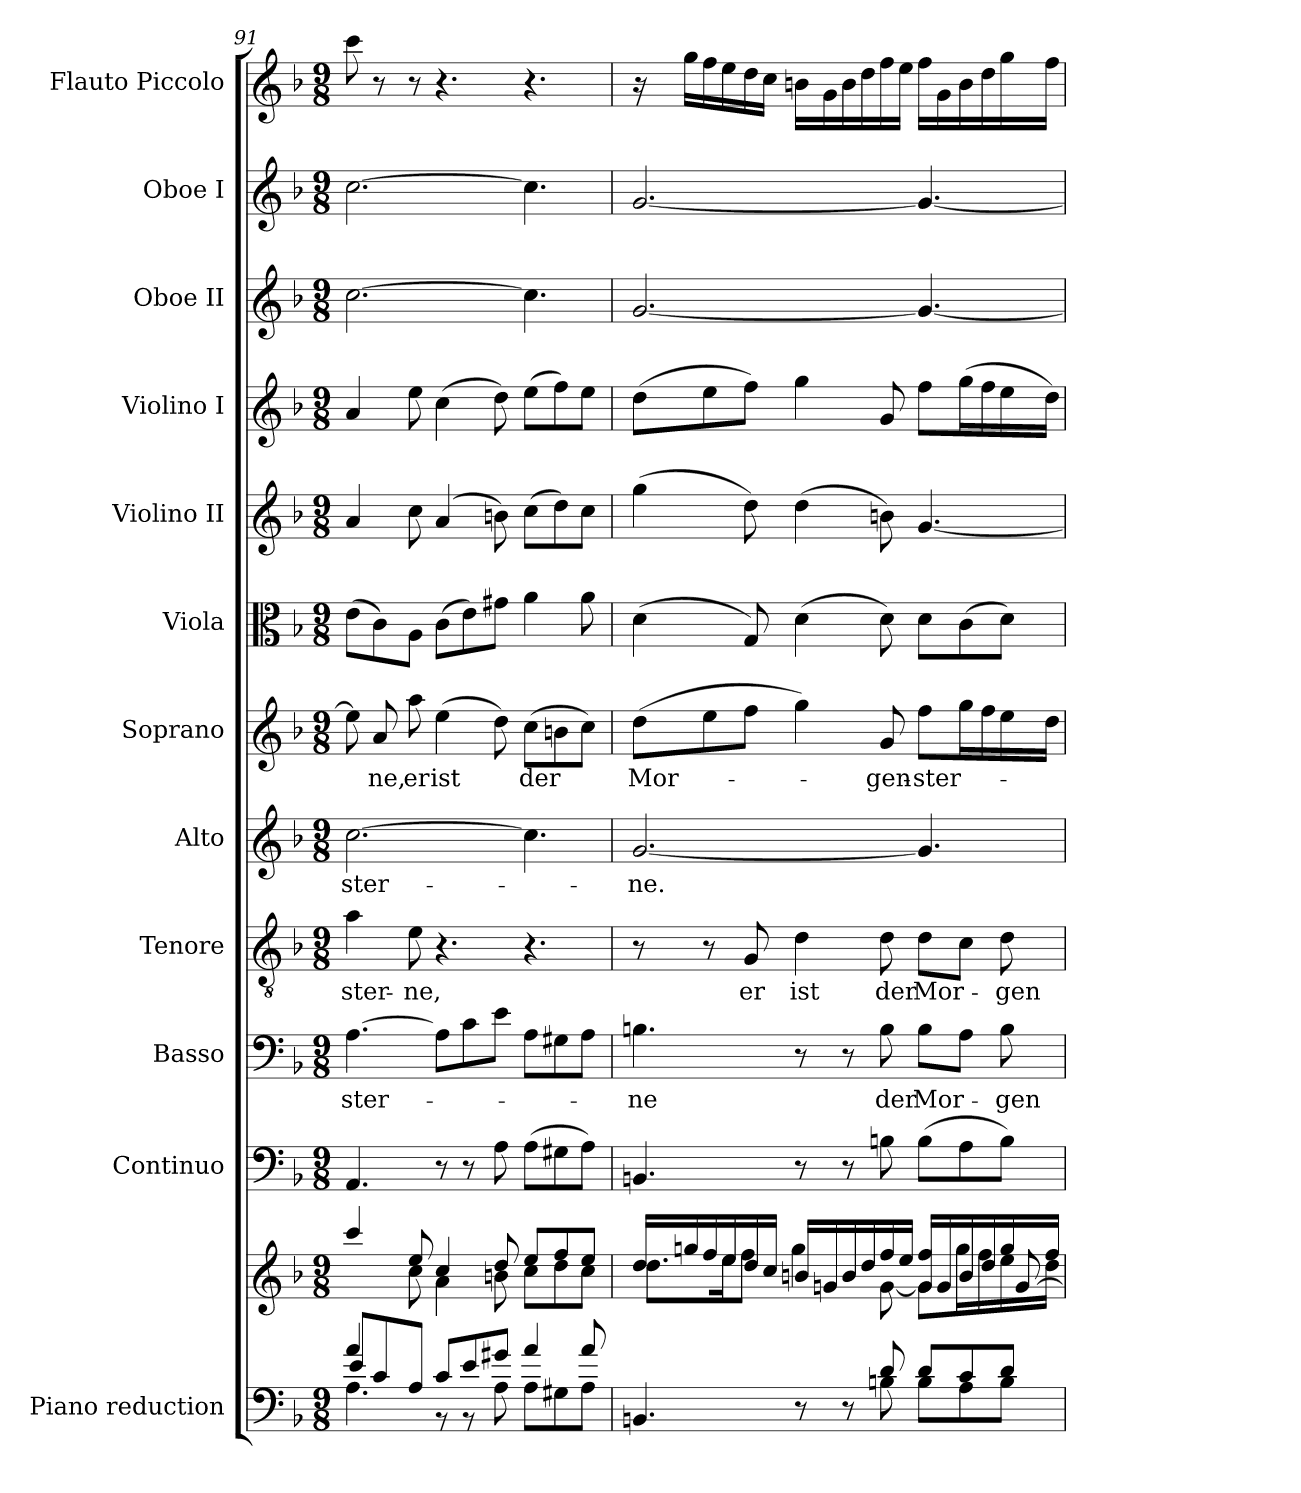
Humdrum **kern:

**kern	**kern	**kern	**kern	**text	**kern	**text	**kern	**text	**kern	**text	**kern	**kern	**kern	**kern	**kern	**kern
*part12	*part12	*part11	*part10	*part10	*part9	*part9	*part8	*part8	*part7	*part7	*part6	*part5	*part4	*part3	*part2	*part1
*staff13	*staff12	*staff11	*staff10	*staff10	*staff9	*staff9	*staff8	*staff8	*staff7	*staff7	*staff6	*staff5	*staff4	*staff3	*staff2	*staff1
*I"Piano reduction	*	*I"Continuo	*I"Basso	*	*I"Tenore	*	*I"Alto	*	*I"Soprano	*	*I"Viola	*I"Violino II	*I"Violino I	*I"Oboe II	*I"Oboe I	*I"Flauto Piccolo
*I'Pno	*	*	*	*	*	*	*	*	*	*	*	*	*	*I'Ob	*I'Ob	*I'Picc
*clefF4	*clefG2	*clefF4	*clefF4	*	*clefGv2	*	*clefG2	*	*clefG2	*	*clefC3	*clefG2	*clefG2	*clefG2	*clefG2	*clefG2
*	*	*	*	*	*	*	*	*	*	*	*	*	*	*	*	*ITrd-7c-12
*k[b-]	*k[b-]	*k[b-]	*k[b-]	*	*k[b-]	*	*k[b-]	*	*k[b-]	*	*k[b-]	*k[b-]	*k[b-]	*k[b-]	*k[b-]	*k[b-]
*M9/8	*M9/8	*M9/8	*M9/8	*	*M9/8	*	*M9/8	*	*M9/8	*	*M9/8	*M9/8	*M9/8	*M9/8	*M9/8	*M9/8
=91	=91	=91	=91	=91	=91	=91	=91	=91	=91	=91	=91	=91	=91	=91	=91	=91
*^	*^	*	*	*	*	*	*	*	*	*	*	*	*	*	*	*
*	*^	*	*	*	*	*	*	*	*	*	*	*	*	*	*	*	*	*
!	!	!	!	!	!	!	!LO:LY:b	!	!LO:LY:b	!	!LO:LY:b	!	!	!	!	!	!	!	!
4a/	8e/L	4.A\	4ccc/	4ryy	4.AA/	[4.A\	-ster-	4a\	-ster-	[2.cc\	-ster-	8ee\]	.	(>8e\L	4a/	4a/	[2.cc\	[2.cc\	8cccc\
!	!	!	!	!	!	!	!	!	!	!	!	!	!LO:LY:b	!	!	!	!	!	!
.	8c/	.	.	.	.	.	.	.	.	.	.	8a/	-ne,	8c\)	.	.	.	.	8r
!	!	!	!	!	!	!	!	!	!LO:LY:b	!	!	!	!LO:LY:b	!	!	!	!	!	!
2..ryy	8A/J	.	8ee/	8cc\	.	.	.	8e\	ne,	.	.	8aa\	er	8A\J	8cc\	8ee\	.	.	8r
!	!	!	!	!	!	!	!	!	!	!	!	!	!LO:LY:b	!	!	!	!	!	!
.	8c/L	8r	4cc/	4a\	8r	8A\L]	.	4.r	.	.	.	(>4ee\	ist	(>8c\L	(>4a/	(>4cc\	.	.	4.r
.	8e/	8r	.	.	8r	8c\	.	.	.	.	.	.	.	8e\)	.	.	.	.	.
.	8g#X/J	8A\	8dd/	8bn\	8A\	8e\J	.	.	.	.	.	8dd\)	.	8g#X\J	8bn\)	8dd\)	.	.	.
!	!	!	!	!	!	!	!	!	!	!	!	!	!LO:LY:b	!	!	!	!	!	!
.	4a/	8A\L	8ee/L	8cc\L	(>8A\L	8A\L	.	4.r	.	4.cc\]	.	(>8cc\L	der	4a\	(>8cc\L	(>8ee\L	4.cc\]	4.cc\]	4.r
.	.	8G#X\	8ff/	8dd\	8G#X\	8G#X\	.	.	.	.	.	8bn\	.	.	8dd\)	8ff\)	.	.	.
.	8a/	8A\J	8ee/J	8cc\J	8A\J)	8A\J	.	.	.	.	.	8cc\J)	.	8a\	8cc\J	8ee\J	.	.	.
!!LO:PB:g=z
=92	=92	=92	=92	=92	=92	=92	=92	=92	=92	=92	=92	=92	=92	=92	=92	=92	=92	=92	=92
*	*	*	*	*^	*	*	*	*	*	*	*	*	*	*	*	*	*	*	*
!	!	!	!	!	!	!	!	!LO:LY:b	!	!	!	!LO:LY:b	!	!LO:LY:b	!	!	!	!	!	!
*	*v	*v	*	*	*	*	*	*	*	*	*	*	*	*	*	*	*	*	*	*
4.BBn/	4.ryy	16dd/LL	8.dd\L	2.ryy	4.BBn/	4.Bn\	-ne	8r	.	[2.g/	ne.	(>8dd\L	Mor-	(>4d\	(>4gg\	(>8dd\L	[2.g/	[2.g/	16r
.	.	16ggn/	.	.	.	.	.	.	.	.	.	.	.	.	.	.	.	.	16ggg\LL
.	.	16ff/	.	.	.	.	.	8r	.	.	.	8ee\	.	.	.	8ee\	.	.	16fff\
.	.	16ee/	16ee\K	.	.	.	.	.	.	.	.	.	.	.	.	.	.	.	16eee\
!	!	!	!	!	!	!	!	!	!LO:LY:b	!	!	!	!	!	!	!	!	!	!
.	.	16dd/	8ff\J	.	.	.	.	8G/	er	.	.	8ff\J	.	8G/)	8dd\)	8ff\J)	.	.	16ddd\
.	.	16cc/JJ	.	.	.	.	.	.	.	.	.	.	.	.	.	.	.	.	16ccc\JJ
!	!	!	!	!	!	!	!	!	!LO:LY:b	!	!	!	!	!	!	!	!	!	!
8r	8ryy	16bn/LL	4gg\	.	8r	8r	.	4d\	ist	.	.	4gg\)	.	(>4d\	(>4dd\	4gg\	.	.	16bbn\LL
.	.	16gn/	.	.	.	.	.	.	.	.	.	.	.	.	.	.	.	.	16gg\
8r	8ryy	16b/	.	.	8r	8r	.	.	.	.	.	.	.	.	.	.	.	.	16bb\
.	.	16dd/	.	.	.	.	.	.	.	.	.	.	.	.	.	.	.	.	16ddd\
!	!	!	!	!	!	!	!LO:LY:b	!	!LO:LY:b	!	!	!	!LO:LY:b	!	!	!	!	!	!
8d/	8Bn\	16ff/	[8g\	.	8Bn\	8B\	der	8d\	der	.	.	8g/	-gen-	8d\)	8bn\)	8g/	.	.	16fff\
.	.	16ee/JJ	.	.	.	.	.	.	.	.	.	.	.	.	.	.	.	.	16eee\JJ
!	!	!	!	!	!	!	!LO:LY:b	!	!LO:LY:b	!	!	!	!LO:LY:b	!	!	!	!	!	!
8d/L	8B\L	16ff/LL	8g\L]	4g/	(>8B\L	8B\L	Mor-	8d\L	Mor-	4.g/]	.	8ff\L	-ster-	8d\L	[4.g/	8ff\L	4.g/_	4.g/_	16fff\LL
.	.	16g/	.	.	.	.	.	.	.	.	.	.	.	.	.	.	.	.	16gg\
8c/	8A\	16b/	16gg\L	.	8A\	8A\J	.	8c\J	.	.	.	16gg\L	.	(>8c\	.	(>16gg\L	.	.	16bb\
.	.	16dd/	16ff\	.	.	.	.	.	.	.	.	16ff\	.	.	.	16ff\	.	.	16ddd\
!	!	!	!	!	!	!	!LO:LY:b	!	!LO:LY:b	!	!	!	!	!	!	!	!	!	!
8d/J	8B\J	16gg/	16ee\	[8g/	8B\J)	8B\	-gen-	8d\	-gen-	.	.	16ee\	.	8d\J)	.	16ee\	.	.	16ggg\
.	.	16ff/JJ	16dd\JJ	.	.	.	.	.	.	.	.	16dd\JJ	.	.	.	16dd\JJ)	.	.	16fff\JJ
*v	*v	*	*	*	*	*	*	*	*	*	*	*	*	*	*	*	*	*	*
*	*v	*v	*v	*	*	*	*	*	*	*	*	*	*	*	*	*	*	*
=	=	=	=	=	=	=	=	=	=	=	=	=	=	=	=	=
*-	*-	*-	*-	*-	*-	*-	*-	*-	*-	*-	*-	*-	*-	*-	*-	*-
